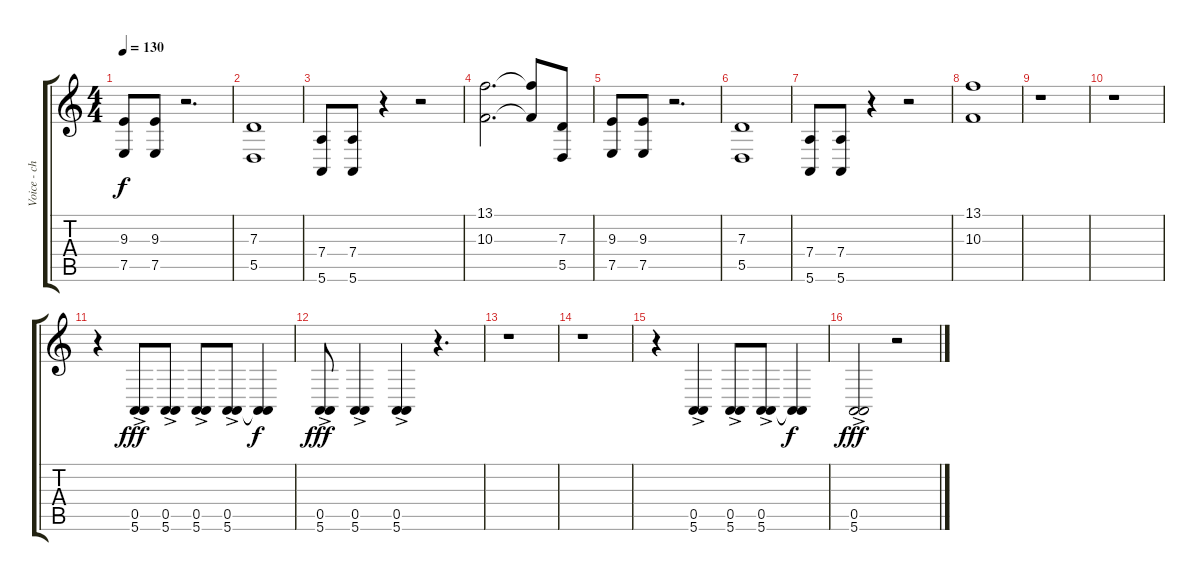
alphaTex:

\track ("Voice - choirs" "Voice - ch") {instrument choiraahs}
\staff {score tabs}
\tuning (E4 B3 G3 D3 A2 E2) {hide}
\ts (4 4)
\tempo 130
\clef g2
\ks c
(9.3 7.5).8{dy f} (9.3 7.5).8 r.2{d} |
(7.3 5.5).1 |
(7.4 5.6).8 (7.4 5.6).8 r.4 r.2 |
(13.1 10.3).2{d} (13.1{t} 10.3{t}).8 (7.3 5.5).8 |
(9.3 7.5).8 (9.3 7.5).8 r.2{d} |
(7.3 5.5).1 |
(7.4 5.6).8 (7.4 5.6).8 r.4 r.2 |
(13.1 10.3).1 |
r.1 |
r.1 |
r.4 (0.5{ac} 5.6{ac}).8{dy fff instrument bassoon} (0.5 5.6{ac}).8 (0.5{ac} 5.6{ac}).8 (0.5{ac} 5.6{ac}).8 (0.5{t} 5.6{t}).4{dy f} |
(0.5{ac} 5.6{ac}).8{dy fff} (0.5{ac} 5.6{ac}).4 (0.5{ac} 5.6{ac}).4 r.4{d} |
r.1 |
r.1 |
r.4 (0.5{ac} 5.6).4 (0.5{ac} 5.6).8 (0.5{ac} 5.6).8 (0.5{t} 5.6{t}).4{dy f} |
(0.5{ac} 5.6{ac}).2{dy fff} r.2
